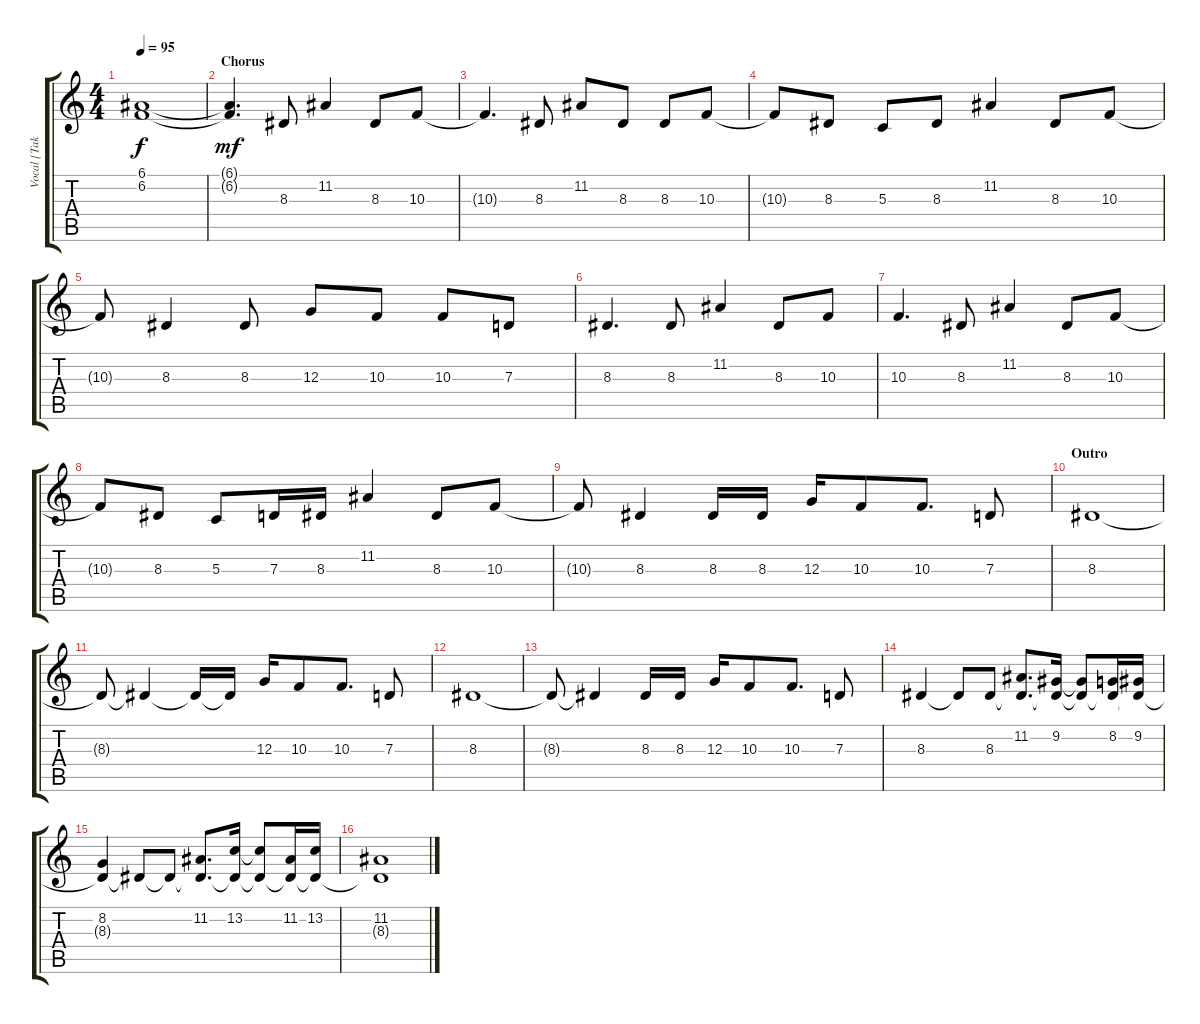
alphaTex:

\track ("Vocal [Taka]" "Vocal [Tak") {instrument recorder}
\staff {score tabs}
\tuning (E4 B3 G3 D3 A2 E2) {hide}
\ts (4 4)
\tempo 95
\clef g2
\ks c
(6.1{t} 6.2{t}).1{dy f} |
\section ("" "Chorus")
(6.1{t} 6.2{t}).4{d dy mf} 8.3.8 11.2.4 8.3.8 10.3.8 |
10.3{t}.4{d} 8.3.8 11.2.8 8.3.8 8.3.8 10.3.8 |
10.3{t}.8 8.3.8 5.3.8 8.3.8 11.2.4 8.3.8 10.3.8 |
10.3{t}.8 8.3.4 8.3.8 12.3.8 10.3.8 10.3.8 7.3.8 |
8.3.4{d} 8.3.8 11.2.4 8.3.8 10.3.8 |
10.3.4{d} 8.3.8 11.2.4 8.3.8 10.3.8 |
10.3{t}.8 8.3.8 5.3.8 7.3.16 8.3.16 11.2.4 8.3.8 10.3.8 |
10.3{t}.8 8.3.4 8.3.16 8.3.16 12.3.16 10.3.8 10.3.8{d} 7.3.8 |
\section ("" "Outro")
8.3.1 |
8.3{t}.8 8.3{t}.4 8.3{t}.16 8.3{t}.16 12.3.16 10.3.8 10.3.8{d} 7.3.8 |
8.3.1 |
8.3{t}.8 8.3{t}.4 8.3.16 8.3.16 12.3.16 10.3.8 10.3.8{d} 7.3.8 |
8.3.4 8.3{t}.8 8.3.8 (11.2 8.3{t}).8{d} (9.2 8.3{t}).16 (9.2{t} 8.3{t}).8 (8.2 8.3{t}).16 (9.2 8.3{t}).16 |
(8.2 8.3{t}).4 8.3{t}.8 8.3{t}.8 (11.2 8.3{t}).8{d} (13.2 8.3{t}).16 (13.2{t} 8.3{t}).8 (11.2 8.3{t}).16 (13.2 8.3{t}).16 |
(11.2 8.3{t}).1
